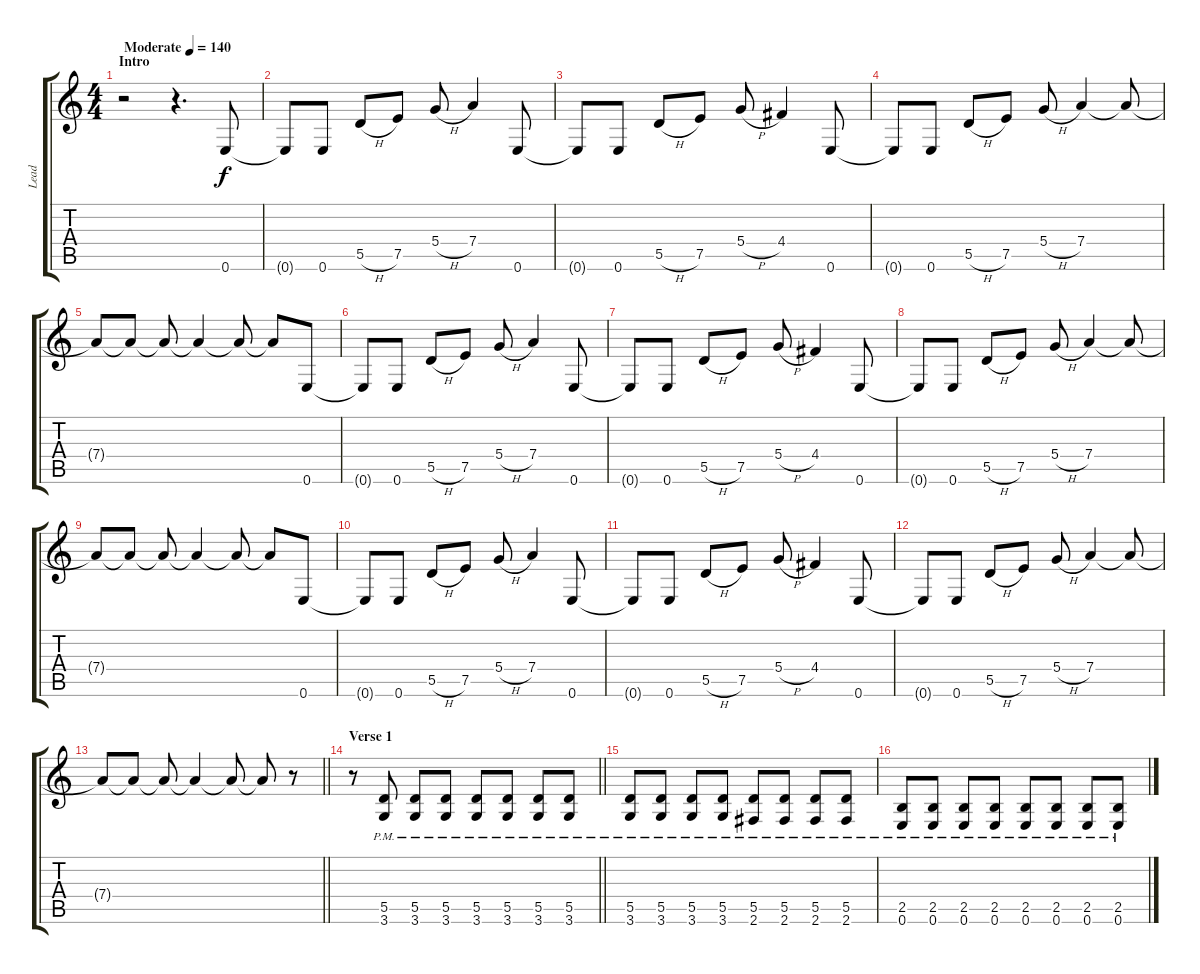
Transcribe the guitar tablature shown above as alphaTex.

\track ("Lead" "Lead") {instrument distortionguitar}
\staff {score tabs}
\tuning (E4 B3 G3 D3 A2 E2) {hide}
\ts (4 4)
\section ("" "Intro")
\tempo (140 "Moderate")
\clef g2
\ks c
r.2{dy f instrument distortionguitar} r.4{d} 0.6.8 |
0.6{t}.8 0.6.8 5.5{h}.8 7.5.8 5.4{h}.8 7.4.4 0.6.8 |
0.6{t}.8 0.6.8 5.5{h}.8 7.5.8 5.4{h}.8 4.4.4 0.6.8 |
0.6{t}.8 0.6.8 5.5{h}.8 7.5.8 5.4{h}.8 7.4.4 7.4{t}.8 |
7.4{t}.8 7.4{t}.8 7.4{t}.8 7.4{t}.4 7.4{t}.8 7.4{t}.8 0.6.8 |
0.6{t}.8 0.6.8 5.5{h}.8 7.5.8 5.4{h}.8 7.4.4 0.6.8 |
0.6{t}.8 0.6.8 5.5{h}.8 7.5.8 5.4{h}.8 4.4.4 0.6.8 |
0.6{t}.8 0.6.8 5.5{h}.8 7.5.8 5.4{h}.8 7.4.4 7.4{t}.8 |
7.4{t}.8 7.4{t}.8 7.4{t}.8 7.4{t}.4 7.4{t}.8 7.4{t}.8 0.6.8 |
0.6{t}.8 0.6.8 5.5{h}.8 7.5.8 5.4{h}.8 7.4.4 0.6.8 |
0.6{t}.8 0.6.8 5.5{h}.8 7.5.8 5.4{h}.8 4.4.4 0.6.8 |
0.6{t}.8 0.6.8 5.5{h}.8 7.5.8 5.4{h}.8 7.4.4 7.4{t}.8 |
\barLineRight lightlight
7.4{t}.8 7.4{t}.8 7.4{t}.8 7.4{t}.4 7.4{t}.8 7.4{t}.8 r.8 |
\section ("" "Verse 1")
\barLineRight lightlight
r.8{instrument electricguitarclean} (5.5{pm} 3.6{pm}).8 (5.5{pm} 3.6{pm}).8 (5.5{pm} 3.6{pm}).8 (5.5{pm} 3.6{pm}).8 (5.5{pm} 3.6{pm}).8 (5.5{pm} 3.6{pm}).8 (5.5{pm} 3.6{pm}).8 |
(5.5{pm} 3.6{pm}).8 (5.5{pm} 3.6{pm}).8 (5.5{pm} 3.6{pm}).8 (5.5{pm} 3.6{pm}).8 (5.5{pm} 2.6{pm}).8 (5.5{pm} 2.6{pm}).8 (5.5{pm} 2.6{pm}).8 (5.5{pm} 2.6{pm}).8 |
(2.5{pm} 0.6{pm}).8{instrument distortionguitar} (2.5{pm} 0.6{pm}).8 (2.5{pm} 0.6{pm}).8 (2.5{pm} 0.6{pm}).8 (2.5{pm} 0.6{pm}).8 (2.5{pm} 0.6{pm}).8 (2.5{pm} 0.6{pm}).8 (2.5{pm} 0.6{pm}).8
